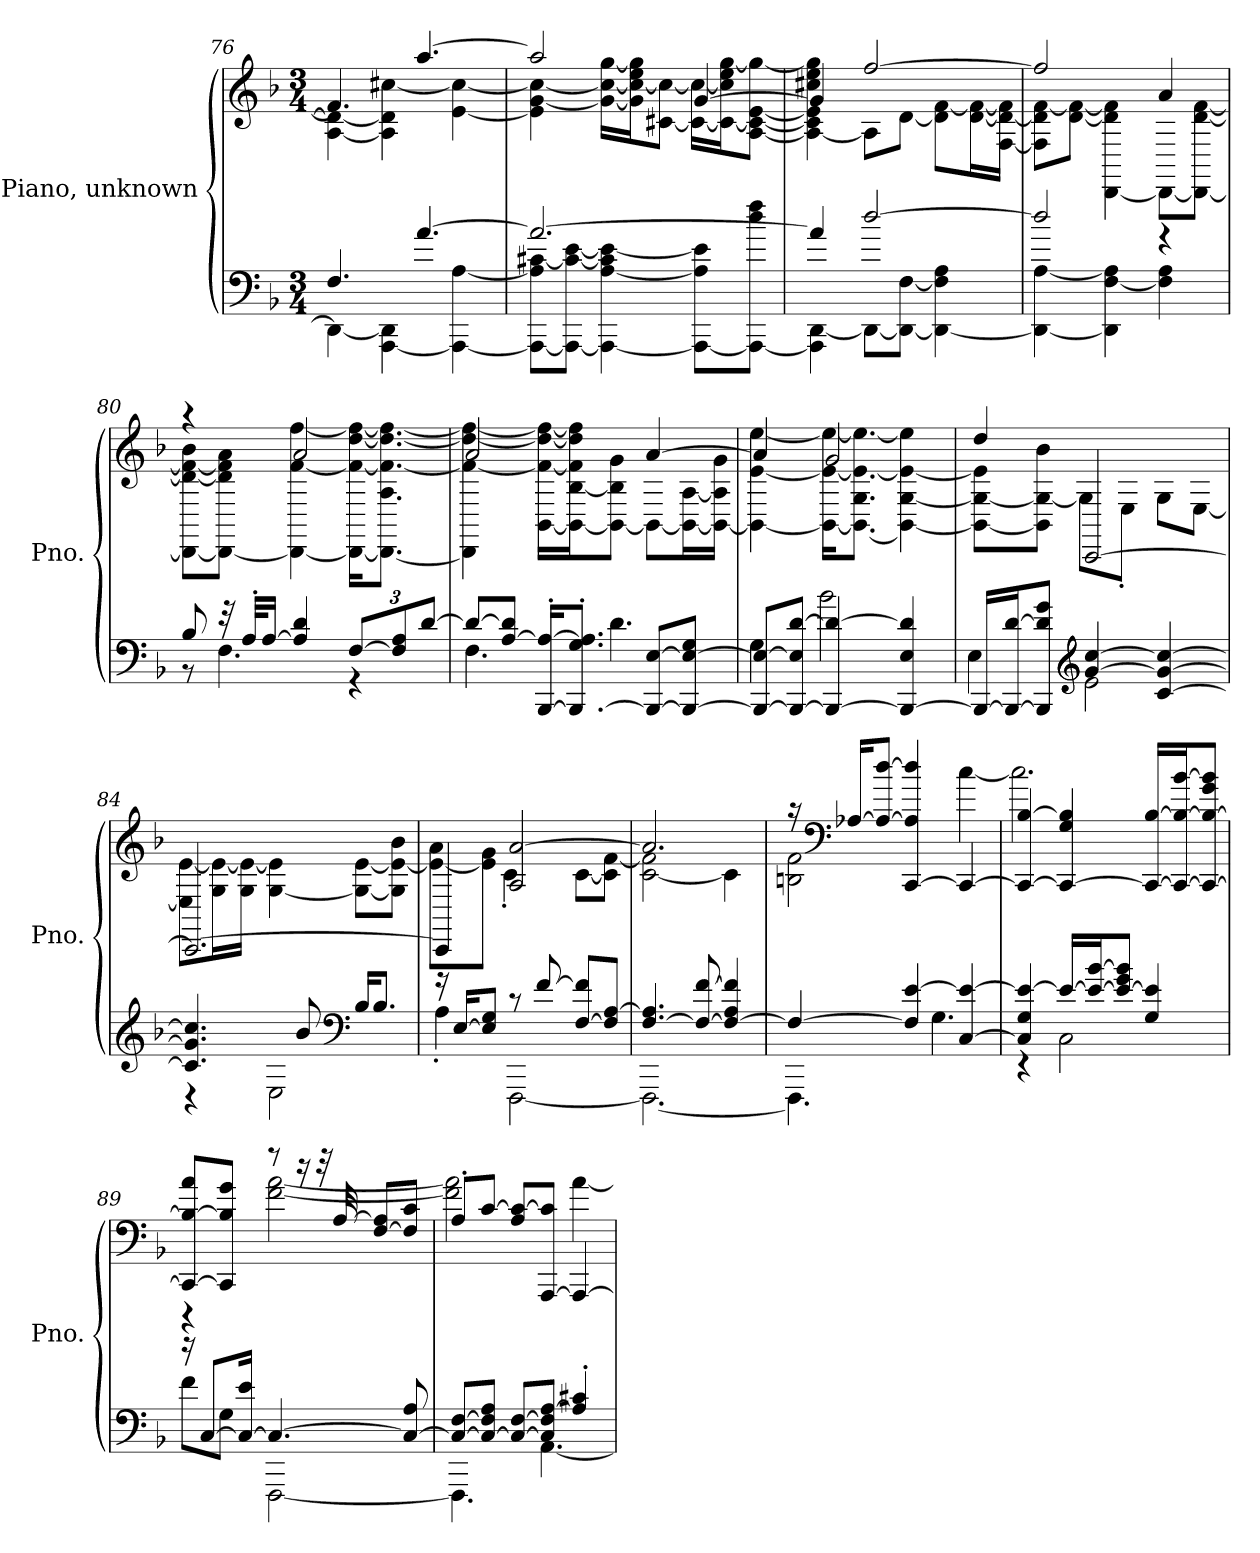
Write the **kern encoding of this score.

**kern	**kern
*part1	*part1
*staff2	*staff1
*I"Piano, unknown	*
*I'Pno.	*
*clefF4	*clefG2
*k[b-]	*k[b-]
*M3/4	*M3/4
=76	=76
*^	*^
4.F/	4DD\_	4.f/]	[4A\ 4d\_
.	[4AAA\ 4DD\]	.	4A\] 4d\] [4cc#X\
[4.a/	.	[4.aa/	.
.	4AAA\_ [4A\	.	[4e\ 4cc#\_
!!LO:LB:g=z	!!
=77	=77	=77	=77
2.a/_	8AAA\_ 8A\] [8c#X\L	2aa/]	4e\] [4g\ 4cc#\_
.	8AAA\_ 8c#\_ [8e\J	.	.
.	4AAA\_ [4A\ 4c#\] 4e\_	.	16g\_ 16cc#\_ [16gg\LL
.	.	.	16g\] 16cc#\_ 16ee\ 16gg\]J
.	.	.	[8c#X\ 8cc#\_J
.	8AAA\_ 8A\] 8e\]L	[4g/	16c#\_ 16cc#\_LL
.	.	.	16c#\_ 16cc#\] 16ee\ [16gg\J
.	8AAA\_ 8dd\ 8ff\J	.	[8A\ 8c#\_ [8e\ 8gg\_J
=78	=78	=78	=78
4a/]	4AAA\] [4DD\	4g/]	4A\_ 4c#\] 4e\] 4cc#X\ 4ee\ 4gg\]
[2dd/	8DD\L_	[2ff/	8A\L]
.	8DD\_ [8F\J	.	[8d\J
.	4DD\_ 4F\] 4A\	.	8d\] [8f\L
.	.	.	[16d\ 16f\_L
.	.	.	[16F\ 16d\_ 16f\]JJ
=79	=79	=79	=79
2dd/]	4DD\_ [4A\	2ff/]	8F\] 8d\] [8f\L
.	.	.	[8d\ 8f\_J
.	4DD\] [4F\ 4A\]	.	[4DD\ 4d\] 4f\]
4r	4F\] 4A\	4a/	8DD\L_
.	.	.	8DD\_ [8d\ [8f\J
!!LO:LB:g=z	!!
=80	=80	=80	=80
8B-/	8r	4r	8DD\_ 8d\_ 8f\_ 8b-\L
32r	4.F\	.	8DD\_ 8d\] 8f\] 8a\J
32A'/KLL	.	.	.
[16A/JJ	.	.	.
4A/] 4d/	.	2a/	4DD\_ [4f\ [4ff\
*Xbrackettup	*	*	*
[12F/L	4r	.	16DD\_ 16f\_ [16dd\ 16ff\_KL
.	.	.	8.DD\_ 8.A\ 8.f\_ 8.dd\_ 8.ff\_J
12F/] 12A/	.	.	.
[12d/J	.	.	.
=81	=81	=81	=81
8d/L_	4.F\	2a/	4DD\] 4f\_ 4dd\_ 4ff\_
[8A/ 8d/]J	.	.	.
[16BBB-/' 16A/_'KL	.	.	[16BB-\ 16f\_ 16dd\_ 16ff\_LL
8.BBB-/_' 8.G/' 8.A/]'J	.	.	16BB-\_ [16B-\ 16f\] 16dd\] 16ff\]J
.	4.d\	.	8BB-\_ 8B-\] 8g\J
8BBB-/_ [8E/L	.	[4a/	8BB-\L_
8BBB-/_ 8E/_ 8G/J	.	.	16BB-\_ [16A\L
.	.	.	16BB-\_ 16A\] 16g\JJ
=82	=82	=82	=82
8BBB-/_ 8E/_L	4G\	4a/]	4BB-\_ [4e\ [4ee\
8BBB-/_ 8E/] [8d/J	.	.	.
4BBB-/_ 4d/_	2b-\	2g/	16BB-\_ 16e\_ 16ee\_KL
.	.	.	8.BB-\_ 8.G\ 8.e\_ 8.ee\_J
4BBB-/_ 4E/ 4d/]	.	.	4BB-\_ [4G\ 4e\_ 4ee\]
!!LO:PB:g=z	!!
=83	=83	=83	=83
16BBB-/LL_	4E\	4dd/	8BB-\_ 8G\_ 8e\]L
16BBB-/_ [16d/J	.	.	.
8BBB-/] 8d/] 8g/J	.	.	8BB-\] 8G\_ 8b-\J
*clefG2	*	*	*
[4g/ [4cc/	2e\	[2CC/	8G\L]
.	.	.	8E'\J
[4c/ 4g/_ 4cc/_	.	.	8G\L
.	.	.	[8E\J
=84	=84	=84	=84
4.c/] 4.g/] 4.cc/]	4r	2.CC/_	8E\] [8e\L
.	.	.	16G\ 16e\_L
.	.	.	16G\ 16e\_JJ
.	2E\	.	[4G\ 4e\]
8b-/	.	.	.
*clefF4	*	*	*
16B-/KL	.	.	8G\_ [8e\L
8.B-/J	.	.	.
.	.	.	8G\] 8e\_ 8b-\J
=85	=85	=85	=85
16r	4A'\	4CC/]	8e\_ 8a\L
[16E/KL	.	.	.
8E/] 8G/J	.	.	8e\] 8g\J
8r	[2FFF\	2A/ [2a/	4c'\
[8f/	.	.	.
[8F/ 8f/]L	.	.	[8c\L
8F/] [8A/J	.	.	8c\] [8f\J
=86	=86	=86	=86
[4.F/ 4.A/]	2.FFF\_	2.a/]	[2c\ 2f\]
8F/_ [8f/	.	.	.
4F/_ 4A/ 4f/]	.	.	4c\]
!!LO:LB:g=z	!!
=87	=87	=87	=87
4F/_	4.FFF\]	16r	2Bn\ 2f\
*	*	*clefF4	*
.	.	[16A-X/KL	.
.	.	8A-/_ [8dd/J	.
4F/] [4e/	.	[4CC/ 4A-/] 4dd/]	.
.	4.G\	.	.
[4C/ 4e/_	.	4CC/_	[4cc\
=88	=88	=88	=88
4C/] 4G/ 4e/_	4r	4CC/_ [4B-/	2.cc\]
16e/LL_	2C\	4CC/_ 4G/ 4B-/]	.
16e/_ [16b-/J	.	.	.
8e/_ 8g/ 8b-/]J	.	.	.
4G/ 4e/]	.	16CC/_ [16B-/LL	.
.	.	16CC/_ 16B-/_ [16b-/J	.
.	.	8CC/_ 8B-/_ 8g/ 8b-/]J	.
=89	=89	=89	=89
16r	8f\L	8CC/_ 8B-/_ 8a/L	4r
[8C/L	.	.	.
.	8G\J	8CC/] 8B-/] 8g/J	.
16C/_ 16e/Jk	.	.	.
4.C/_	[2FFF\	8r	[2f\ [2a\
.	.	16r	.
.	.	32r	.
.	.	[32A/	.
.	.	[8F/ 8A/]L	.
8C/_ 8A/	.	8F/] 8c/J	.
!!LO:LB:g=z	!!
=90	=90	=90	=90
8C/_ [8F/L	4.FFF\]	8A'/L	2f\] 2a\]
8C/_ 8F/] 8A/J	.	[8c/J	.
8C/_ [8F/L	.	8A/ 8c/_L	.
8C/] 8F/] [8A/J	[4.AA\	[8AAA/ 8c/]J	.
4A/]' 4c#X/'	.	4AAA/_	[4a\
*v	*v	*	*
*	*v	*v
=	=
*-	*-
